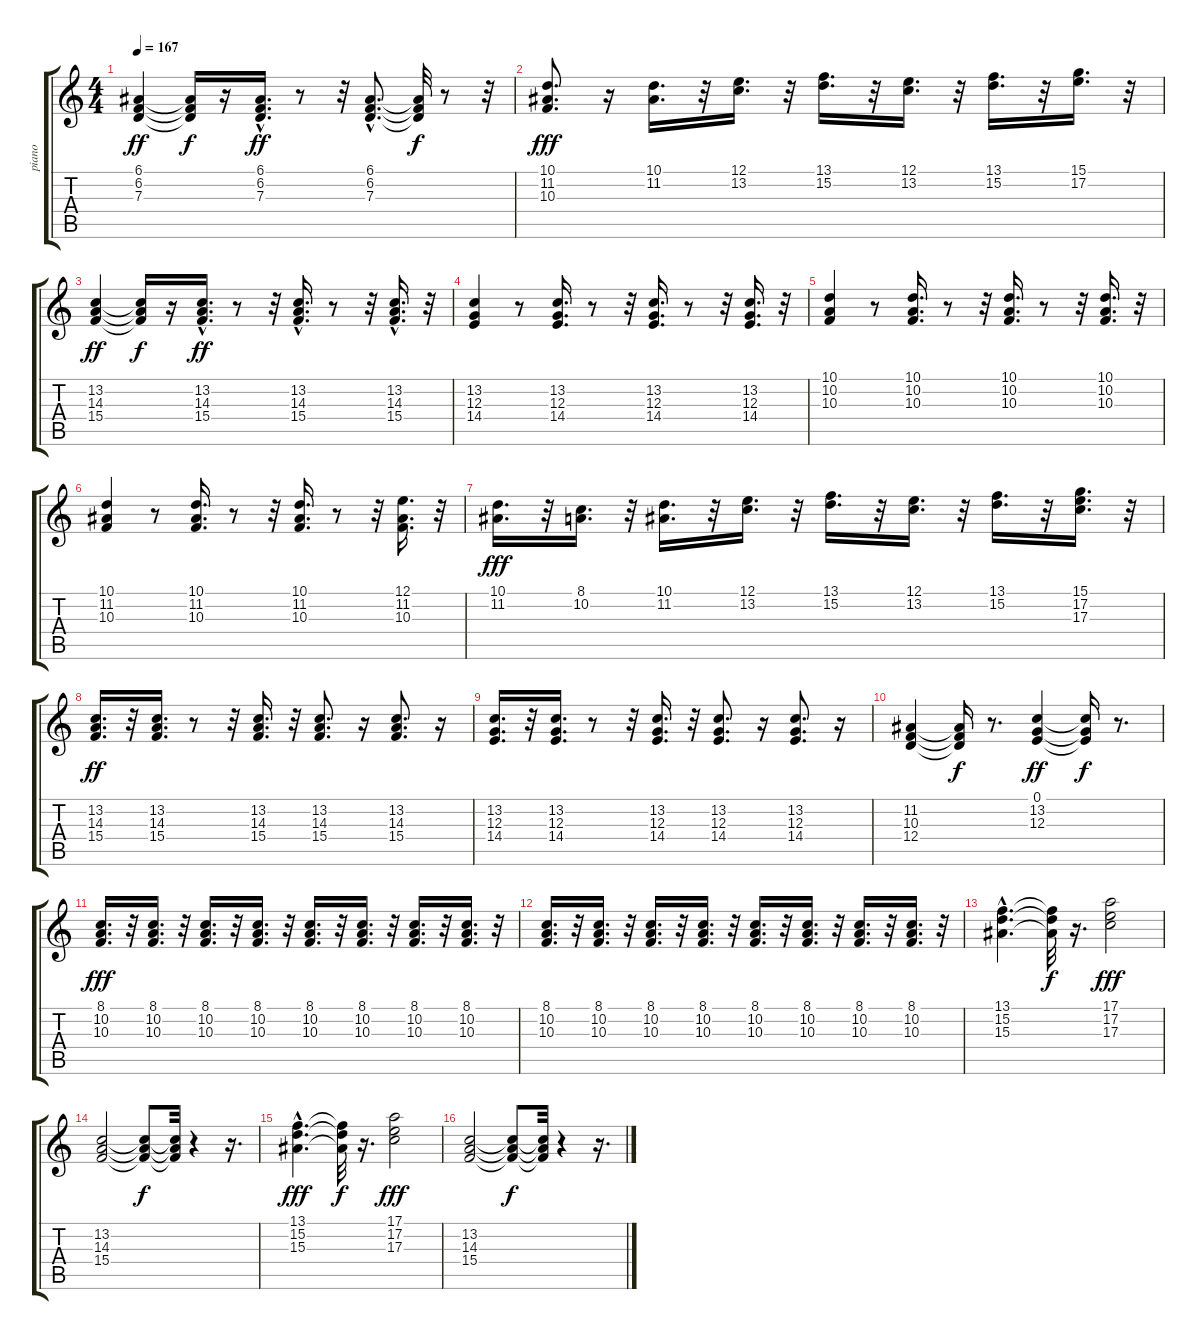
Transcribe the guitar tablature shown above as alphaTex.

\track ("piano" "piano") {instrument brightacousticpiano}
\staff {score tabs}
\tuning (E4 B3 G3 D3 A2 E2) {hide}
\ts (4 4)
\tempo 167
\clef g2
\ks c
(6.1 6.2 7.3).4{dy ff} (6.1{t} 6.2{t} 7.3{t}).16{dy f} r.16 (6.1{hac} 6.2{hac} 7.3{hac}).16{d dy ff} r.8 r.32 (6.1{hac} 6.2{hac} 7.3{hac}).8{d} (6.1{t} 6.2{t} 7.3{t}).32{dy f} r.8 r.32 |
(10.1 11.2 10.3).8{d dy fff} r.16 (10.1 11.2).16{d} r.32 (12.1 13.2).16{d} r.32 (13.1 15.2).16{d} r.32 (12.1 13.2).16{d} r.32 (13.1 15.2).16{d} r.32 (15.1 17.2).16{d} r.32 |
(13.2 14.3 15.4).4{dy ff} (13.2{t} 14.3{t} 15.4{t}).16{dy f} r.16 (13.2{hac} 14.3{hac} 15.4{hac}).16{d dy ff} r.8 r.32 (13.2{hac} 14.3{hac} 15.4{hac}).16{d} r.8 r.32 (13.2{hac} 14.3{hac} 15.4{hac}).16{d} r.32 |
(13.2 12.3 14.4).4 r.8 (13.2 12.3 14.4).16{d} r.8 r.32 (13.2 12.3 14.4).16{d} r.8 r.32 (13.2 12.3 14.4).16{d} r.32 |
(10.1 10.2 10.3).4 r.8 (10.1 10.2 10.3).16{d} r.8 r.32 (10.1 10.2 10.3).16{d} r.8 r.32 (10.1 10.2 10.3).16{d} r.32 |
(10.1 11.2 10.3).4 r.8 (10.1 11.2 10.3).16{d} r.8 r.32 (10.1 11.2 10.3).16{d} r.8 r.32 (12.1 11.2 10.3).16{d} r.32 |
(10.1 11.2).16{d dy fff} r.32 (8.1 10.2).16{d} r.32 (10.1 11.2).16{d} r.32 (12.1 13.2).16{d} r.32 (13.1 15.2).16{d} r.32 (12.1 13.2).16{d} r.32 (13.1 15.2).16{d} r.32 (15.1 17.2 17.3).16{d} r.32 |
(13.2 14.3 15.4).16{d dy ff} r.32 (13.2 14.3 15.4).16{d} r.8 r.32 (13.2 14.3 15.4).16{d} r.32 (13.2 14.3 15.4).8{d} r.16 (13.2 14.3 15.4).8{d} r.16 |
(13.2 12.3 14.4).16{d} r.32 (13.2 12.3 14.4).16{d} r.8 r.32 (13.2 12.3 14.4).16{d} r.32 (13.2 12.3 14.4).8{d} r.16 (13.2 12.3 14.4).8{d} r.16 |
(11.2 10.3 12.4).4 (11.2{t} 10.3{t} 12.4{t}).16{dy f} r.8{d} (0.1 13.2 12.3).4{dy ff} (0.1{t} 13.2{t} 12.3{t}).16{dy f} r.8{d} |
(8.1 10.2 10.3).16{d dy fff} r.32 (8.1 10.2 10.3).16{d} r.32 (8.1 10.2 10.3).16{d} r.32 (8.1 10.2 10.3).16{d} r.32 (8.1 10.2 10.3).16{d} r.32 (8.1 10.2 10.3).16{d} r.32 (8.1 10.2 10.3).16{d} r.32 (8.1 10.2 10.3).16{d} r.32 |
(8.1 10.2 10.3).16{d} r.32 (8.1 10.2 10.3).16{d} r.32 (8.1 10.2 10.3).16{d} r.32 (8.1 10.2 10.3).16{d} r.32 (8.1 10.2 10.3).16{d} r.32 (8.1 10.2 10.3).16{d} r.32 (8.1 10.2 10.3).16{d} r.32 (8.1 10.2 10.3).16{d} r.32 |
(13.1{hac} 15.2{hac} 15.3{hac}).4{d} (13.1{t} 15.2{t} 15.3{t}).32{dy f} r.16{d} (17.1 17.2 17.3).2{dy fff} |
(13.2 14.3 15.4).2 (13.2{t} 14.3{t} 15.4{t}).8{dy f} (13.2{t} 14.3{t} 15.4{t}).32 r.4 r.16{d} |
(13.1{hac} 15.2{hac} 15.3{hac}).4{d dy fff} (13.1{t} 15.2{t} 15.3{t}).32{dy f} r.16{d} (17.1 17.2 17.3).2{dy fff} |
(13.2 14.3 15.4).2 (13.2{t} 14.3{t} 15.4{t}).8{dy f} (13.2{t} 14.3{t} 15.4{t}).32 r.4 r.16{d}
